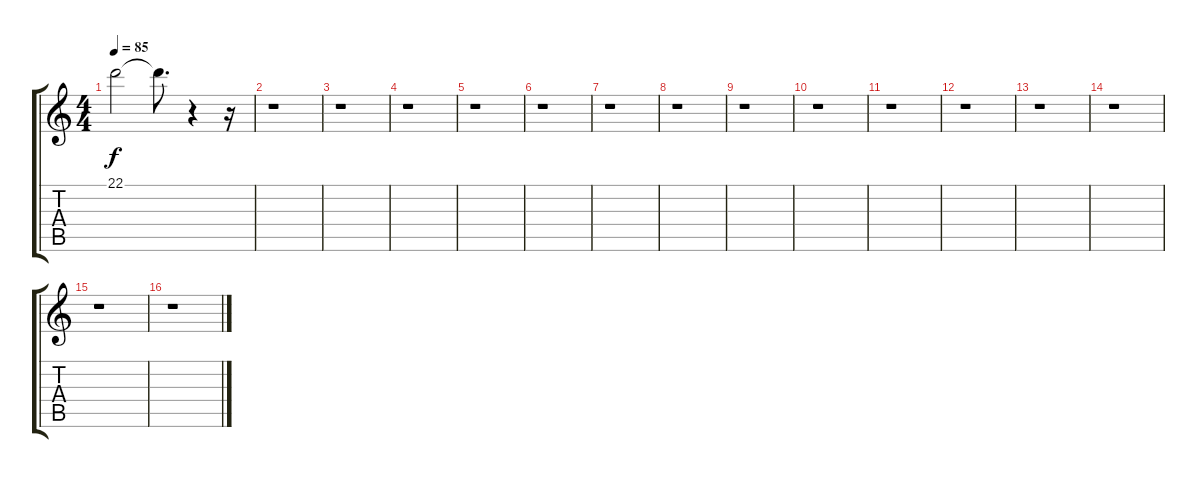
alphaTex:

\track "" {instrument brightacousticpiano}
\staff {score tabs}
\tuning (E4 B3 G3 D3 A2 E2) {hide}
\ts (4 4)
\tempo 85
\clef g2
\ks c
22.1{t}.2{dy f} 22.1{t}.8{d} r.4 r.16 |
r.1 |
r.1 |
r.1 |
r.1 |
r.1 |
r.1 |
r.1 |
r.1 |
r.1 |
r.1 |
r.1 |
r.1 |
r.1 |
r.1 |
r.1
